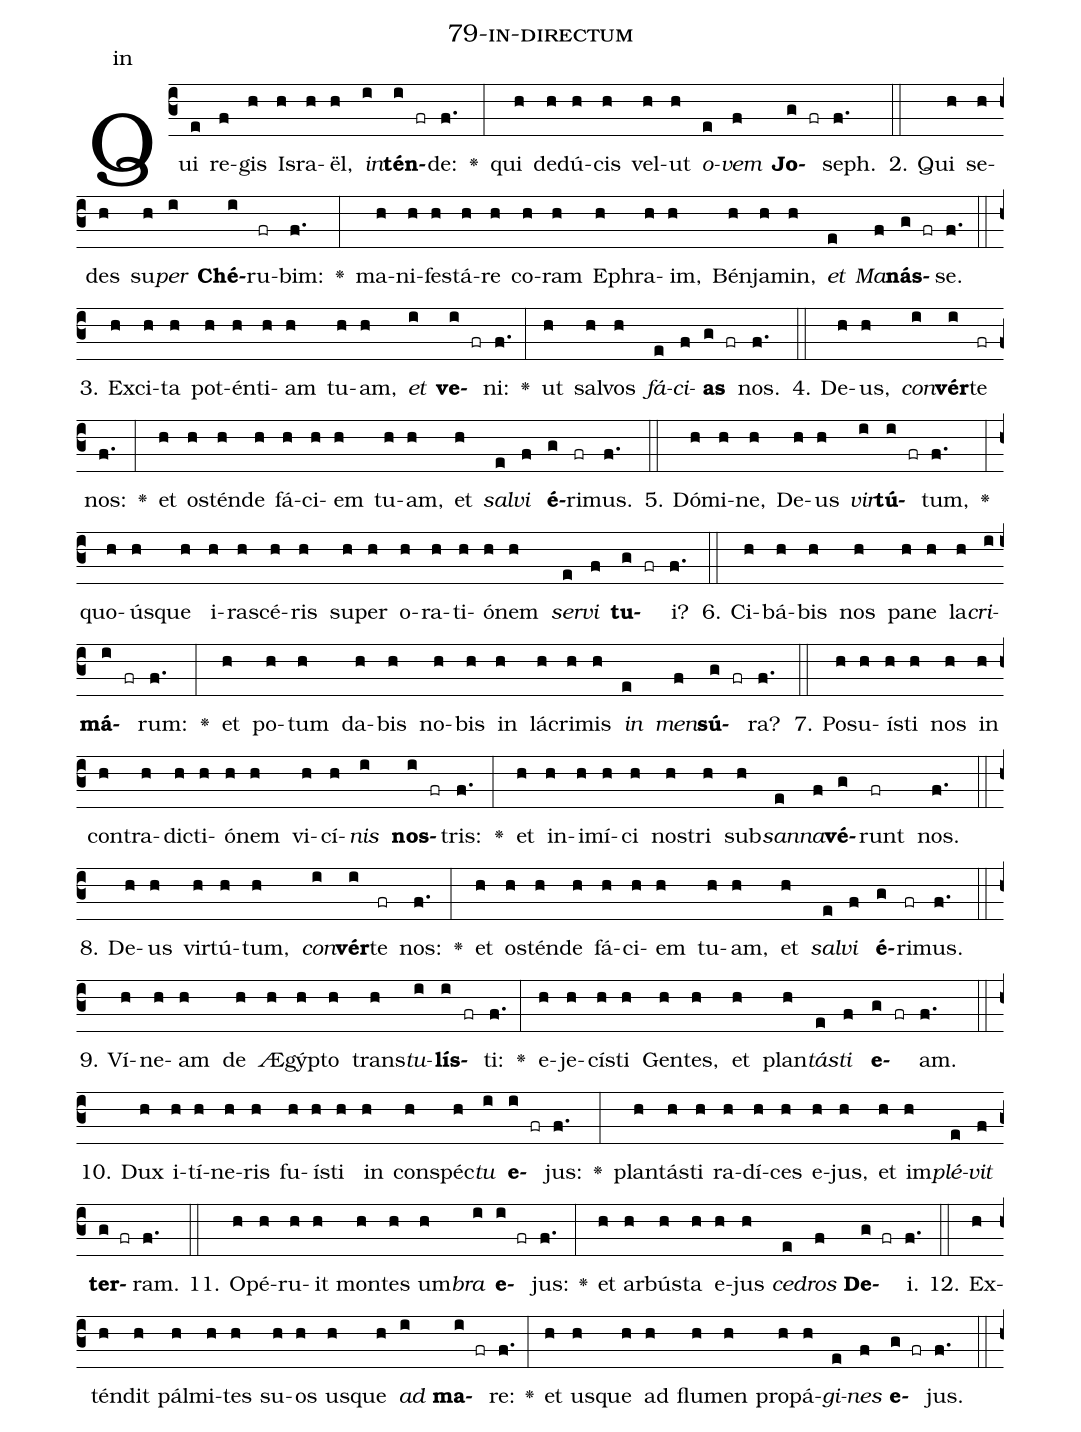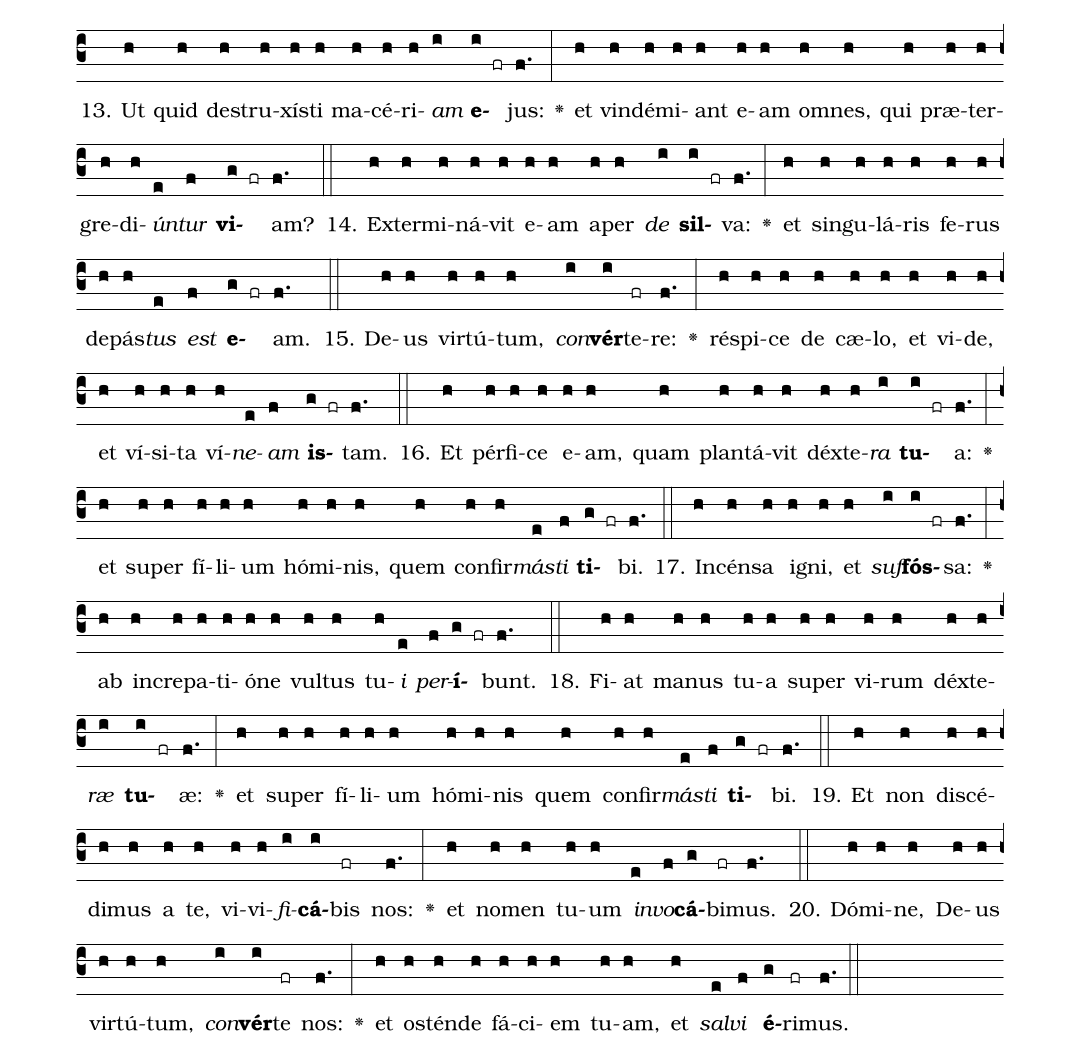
name: 79-in-directum;
annotation: in;
%%
(c3)Qui(e) re(f)gis(h) Is(h)ra(h)ël,(h) <i>in</i>(i)<b>tén</b>(i fr)de:(f.) <v>\greheightstar</v>(:) qui(h) de(h)dú(h)cis(h) vel(h)ut(h) <i>o</i>(e)<i>vem</i>(f) <b>Jo</b>(g fr)seph.(f.) (::)
2. Qui(h) se(h)des(h) su(h)<i>per</i>(i) <b>Ché</b>(i)ru(fr)bim:(f.) <v>\greheightstar</v>(:) ma(h)ni(h)fes(h)tá(h)re(h) co(h)ram(h) E(h)phra(h)im,(h) Bén(h)ja(h)min,(h) <i>et</i>(e) <i>Ma</i>(f)<b>nás</b>(g fr)se.(f.) (::)
3. Ex(h)ci(h)ta(h) pot(h)én(h)ti(h)am(h) tu(h)am,(h) <i>et</i>(i) <b>ve</b>(i fr)ni:(f.) <v>\greheightstar</v>(:) ut(h) sal(h)vos(h) <i>fá</i>(e)<i>ci</i>(f)<b>as</b>(g fr) nos.(f.) (::)
4. De(h)us,(h) <i>con</i>(i)<b>vér</b>(i)te(fr) nos:(f.) <v>\greheightstar</v>(:) et(h) os(h)tén(h)de(h) fá(h)ci(h)em(h) tu(h)am,(h) et(h) <i>sal</i>(e)<i>vi</i>(f) <b>é</b>(g)ri(fr)mus.(f.) (::)
5. Dó(h)mi(h)ne,(h) De(h)us(h) <i>vir</i>(i)<b>tú</b>(i fr)tum,(f.) <v>\greheightstar</v>(:) quo(h)ús(h)que(h) i(h)ra(h)scé(h)ris(h) su(h)per(h) o(h)ra(h)ti(h)ó(h)nem(h) <i>ser</i>(e)<i>vi</i>(f) <b>tu</b>(g fr)i?(f.) (::)
6. Ci(h)bá(h)bis(h) nos(h) pa(h)ne(h) la(h)<i>cri</i>(i)<b>má</b>(i fr)rum:(f.) <v>\greheightstar</v>(:) et(h) po(h)tum(h) da(h)bis(h) no(h)bis(h) in(h) lá(h)cri(h)mis(h) <i>in</i>(e) <i>men</i>(f)<b>sú</b>(g fr)ra?(f.) (::)
7. Po(h)su(h)ís(h)ti(h) nos(h) in(h) con(h)tra(h)dic(h)ti(h)ó(h)nem(h) vi(h)cí(h)<i>nis</i>(i) <b>nos</b>(i fr)tris:(f.) <v>\greheightstar</v>(:) et(h) in(h)i(h)mí(h)ci(h) nos(h)tri(h) sub(h)<i>san</i>(e)<i>na</i>(f)<b>vé</b>(g)runt(fr) nos.(f.) (::)
8. De(h)us(h) vir(h)tú(h)tum,(h) <i>con</i>(i)<b>vér</b>(i)te(fr) nos:(f.) <v>\greheightstar</v>(:) et(h) os(h)tén(h)de(h) fá(h)ci(h)em(h) tu(h)am,(h) et(h) <i>sal</i>(e)<i>vi</i>(f) <b>é</b>(g)ri(fr)mus.(f.) (::)
9. Ví(h)ne(h)am(h) de(h) Æ(h)gýp(h)to(h) trans(h)<i>tu</i>(i)<b>lís</b>(i fr)ti:(f.) <v>\greheightstar</v>(:) e(h)je(h)cís(h)ti(h) Gen(h)tes,(h) et(h) plan(h)<i>tás</i>(e)<i>ti</i>(f) <b>e</b>(g fr)am.(f.) (::)
10. Dux(h) i(h)tí(h)ne(h)ris(h) fu(h)ís(h)ti(h) in(h) con(h)spéc(h)<i>tu</i>(i) <b>e</b>(i fr)jus:(f.) <v>\greheightstar</v>(:) plan(h)tás(h)ti(h) ra(h)dí(h)ces(h) e(h)jus,(h) et(h) im(h)<i>plé</i>(e)<i>vit</i>(f) <b>ter</b>(g fr)ram.(f.) (::)
11. O(h)pé(h)ru(h)it(h) mon(h)tes(h) um(h)<i>bra</i>(i) <b>e</b>(i fr)jus:(f.) <v>\greheightstar</v>(:) et(h) ar(h)bús(h)ta(h) e(h)jus(h) <i>ce</i>(e)<i>dros</i>(f) <b>De</b>(g fr)i.(f.) (::)
12. Ex(h)tén(h)dit(h) pál(h)mi(h)tes(h) su(h)os(h) us(h)que(h) <i>ad</i>(i) <b>ma</b>(i fr)re:(f.) <v>\greheightstar</v>(:) et(h) us(h)que(h) ad(h) flu(h)men(h) pro(h)pá(h)<i>gi</i>(e)<i>nes</i>(f) <b>e</b>(g fr)jus.(f.) (::)
13. Ut(h) quid(h) de(h)stru(h)xís(h)ti(h) ma(h)cé(h)ri(h)<i>am</i>(i) <b>e</b>(i fr)jus:(f.) <v>\greheightstar</v>(:) et(h) vin(h)dé(h)mi(h)ant(h) e(h)am(h) om(h)nes,(h) qui(h) præ(h)ter(h)gre(h)di(h)<i>ún</i>(e)<i>tur</i>(f) <b>vi</b>(g fr)am?(f.) (::)
14. Ex(h)ter(h)mi(h)ná(h)vit(h) e(h)am(h) a(h)per(h) <i>de</i>(i) <b>sil</b>(i fr)va:(f.) <v>\greheightstar</v>(:) et(h) sin(h)gu(h)lá(h)ris(h) fe(h)rus(h) de(h)pás(h)<i>tus</i>(e) <i>est</i>(f) <b>e</b>(g fr)am.(f.) (::)
15. De(h)us(h) vir(h)tú(h)tum,(h) <i>con</i>(i)<b>vér</b>(i)te(fr)re:(f.) <v>\greheightstar</v>(:) ré(h)spi(h)ce(h) de(h) cæ(h)lo,(h) et(h) vi(h)de,(h) et(h) ví(h)si(h)ta(h) ví(h)<i>ne</i>(e)<i>am</i>(f) <b>is</b>(g fr)tam.(f.) (::)
16. Et(h) pér(h)fi(h)ce(h) e(h)am,(h) quam(h) plan(h)tá(h)vit(h) déx(h)te(h)<i>ra</i>(i) <b>tu</b>(i fr)a:(f.) <v>\greheightstar</v>(:) et(h) su(h)per(h) fí(h)li(h)um(h) hó(h)mi(h)nis,(h) quem(h) con(h)fir(h)<i>más</i>(e)<i>ti</i>(f) <b>ti</b>(g fr)bi.(f.) (::)
17. In(h)cén(h)sa(h) i(h)gni,(h) et(h) <i>suf</i>(i)<b>fós</b>(i fr)sa:(f.) <v>\greheightstar</v>(:) ab(h) in(h)cre(h)pa(h)ti(h)ó(h)ne(h) vul(h)tus(h) tu(h)<i>i</i>(e) <i>per</i>(f)<b>í</b>(g fr)bunt.(f.) (::)
18. Fi(h)at(h) ma(h)nus(h) tu(h)a(h) su(h)per(h) vi(h)rum(h) déx(h)te(h)<i>ræ</i>(i) <b>tu</b>(i fr)æ:(f.) <v>\greheightstar</v>(:) et(h) su(h)per(h) fí(h)li(h)um(h) hó(h)mi(h)nis(h) quem(h) con(h)fir(h)<i>más</i>(e)<i>ti</i>(f) <b>ti</b>(g fr)bi.(f.) (::)
19. Et(h) non(h) di(h)scé(h)di(h)mus(h) a(h) te,(h) vi(h)vi(h)<i>fi</i>(i)<b>cá</b>(i)bis(fr) nos:(f.) <v>\greheightstar</v>(:) et(h) no(h)men(h) tu(h)um(h) <i>in</i>(e)<i>vo</i>(f)<b>cá</b>(g)bi(fr)mus.(f.) (::)
20. Dó(h)mi(h)ne,(h) De(h)us(h) vir(h)tú(h)tum,(h) <i>con</i>(i)<b>vér</b>(i)te(fr) nos:(f.) <v>\greheightstar</v>(:) et(h) os(h)tén(h)de(h) fá(h)ci(h)em(h) tu(h)am,(h) et(h) <i>sal</i>(e)<i>vi</i>(f) <b>é</b>(g)ri(fr)mus.(f.) (::)
